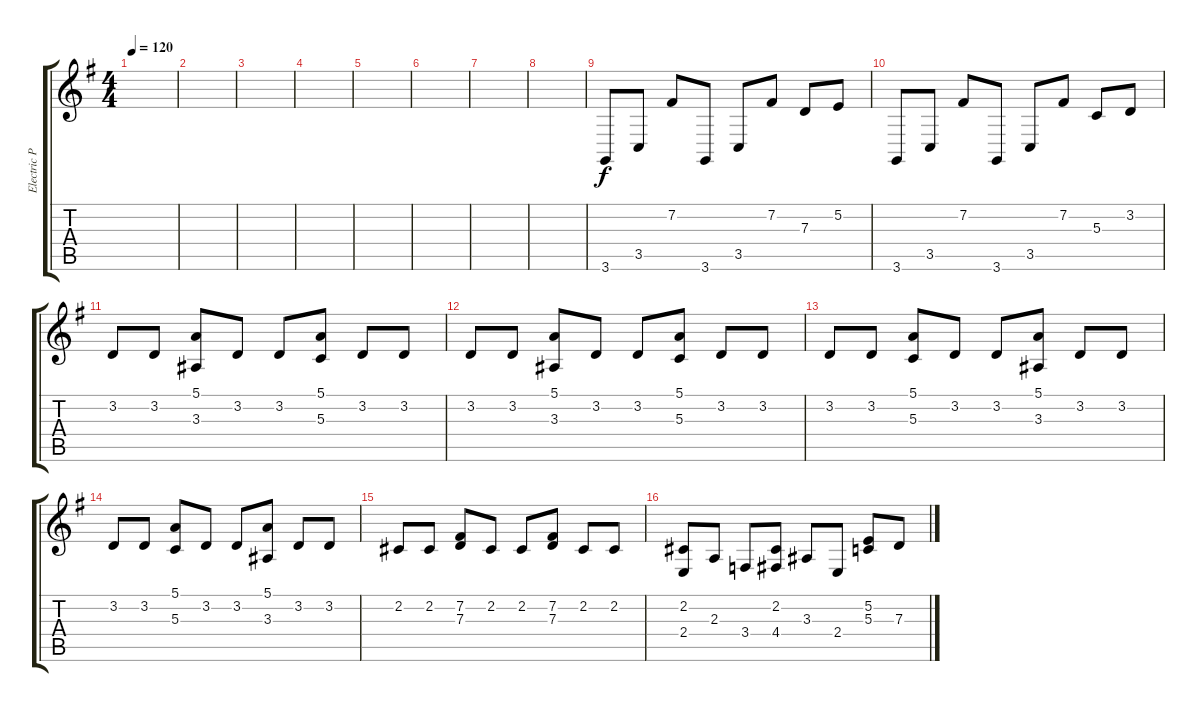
\track ("Electric Piano" "Electric P") {instrument acousticgrandpiano}
\staff {score tabs}
\tuning (E4 B3 G3 D3 A2 E2) {hide}
\ts (4 4)
\tempo 120
\clef g2
\ks g
|
|
|
|
|
|
|
|
3.6.8 3.5.8 7.2.8 3.6.8 3.5.8 7.2.8 7.3.8 5.2.8 |
3.6.8 3.5.8 7.2.8 3.6.8 3.5.8 7.2.8 5.3.8 3.2.8 |
3.2.8 3.2.8 (5.1 3.3).8 3.2.8 3.2.8 (5.1 5.3).8 3.2.8 3.2.8 |
3.2.8 3.2.8 (5.1 3.3).8 3.2.8 3.2.8 (5.1 5.3).8 3.2.8 3.2.8 |
3.2.8 3.2.8 (5.1 5.3).8 3.2.8 3.2.8 (5.1 3.3).8 3.2.8 3.2.8 |
3.2.8 3.2.8 (5.1 5.3).8 3.2.8 3.2.8 (5.1 3.3).8 3.2.8 3.2.8 |
2.2.8 2.2.8 (7.2 7.3).8 2.2.8 2.2.8 (7.2 7.3).8 2.2.8 2.2.8 |
(2.2 2.4).8 2.3.8 3.4.8 (2.2 4.4).8 3.3.8 2.4.8 (5.2 5.3).8 7.3.8
